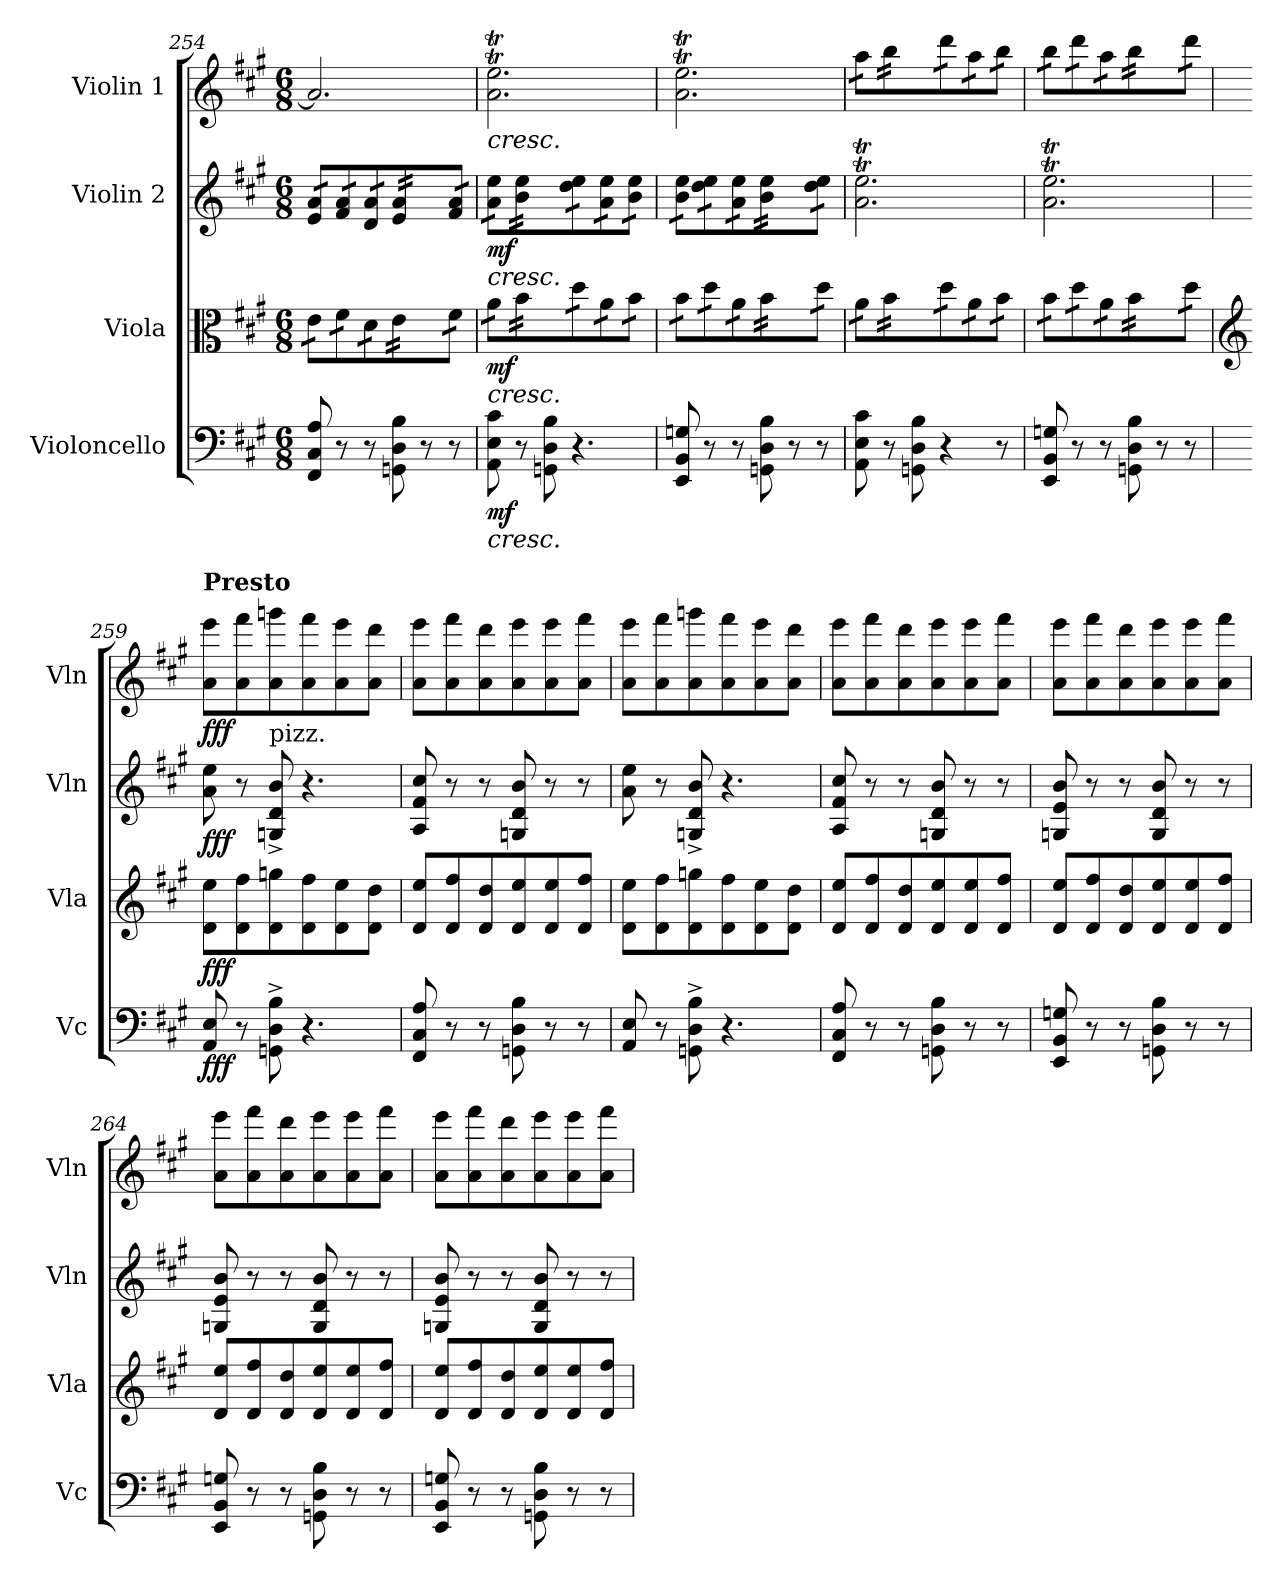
**kern	**dynam	**kern	**dynam	**kern	**dynam	**kern	**dynam
*part4	*part4	*part3	*part3	*part2	*part2	*part1	*part1
*staff4	*staff4	*staff3	*staff3	*staff2	*staff2	*staff1	*staff1
*I"Violoncello	*	*I"Viola	*	*I"Violin 2	*	*I"Violin 1	*
*I'Vc	*	*I'Vla	*	*I'Vln	*	*I'Vln	*
*clefF4	*	*clefC3	*	*clefG2	*	*clefG2	*
*k[f#c#g#]	*	*k[f#c#g#]	*	*k[f#c#g#]	*	*k[f#c#g#]	*
*M6/8	*	*M6/8	*	*M6/8	*	*M6/8	*
=254	=254	=254	=254	=254	=254	=254	=254
*	*	*tremolo	*	*	*	*	*
*	*	*	*	*tremolo	*	*	*
8FF#/ 8C#/ 8A/	.	16e\LL	.	16e/ 16a/LL	.	2.a/]	.
.	.	16e\	.	16e/ 16a/	.	.	.
8r	.	16f#\	.	16f#/ 16a/	.	.	.
.	.	16f#\	.	16f#/ 16a/	.	.	.
8r	.	16d\	.	16d/ 16a/	.	.	.
.	.	16d\	.	16d/ 16a/	.	.	.
8GGn\ 8D\ 8B\	.	16e\	.	16e/ 16a/	.	.	.
.	.	16e\	.	16e/ 16a/	.	.	.
8r	.	16e\	.	16e/ 16a/	.	.	.
.	.	16e\	.	16e/ 16a/	.	.	.
8r	.	16f#\	.	16f#/ 16a/	.	.	.
.	.	16f#\JJ	.	16f#/ 16a/JJ	.	.	.
=255	=255	=255	=255	=255	=255	=255	=255
!	!	!	!	!	!	!LO:TX:b:i:t=cresc.	!
!	!	!	!	!LO:TX:b:i:t=cresc.	!	!	!
!	!	!LO:TX:b:i:t=cresc.	!	!	!	!	!
!LO:TX:b:i:t=cresc.	!	!	!	!	!	!	!
!	!LO:DY:b	!	!LO:DY:b	!	!LO:DY:b	!	!
8AA\ 8E\ 8c#\	mf	16a\LL	mf	16a\ 16ee\LL	mf	2.a\T 2.ee\T	.
.	.	16a\	.	16a\ 16ee\	.	.	.
8r	.	16b\	.	16b\ 16ee\	.	.	.
.	.	16b\	.	16b\ 16ee\	.	.	.
8GGn\ 8D\ 8B\	.	16b\	.	16b\ 16ee\	.	.	.
.	.	16b\	.	16b\ 16ee\	.	.	.
4.r	.	16dd\	.	16dd\ 16ee\	.	.	.
.	.	16dd\	.	16dd\ 16ee\	.	.	.
.	.	16a\	.	16a\ 16ee\	.	.	.
.	.	16a\	.	16a\ 16ee\	.	.	.
.	.	16b\	.	16b\ 16ee\	.	.	.
.	.	16b\JJ	.	16b\ 16ee\JJ	.	.	.
=256	=256	=256	=256	=256	=256	=256	=256
8EE/ 8BB/ 8Gn/	.	16b\LL	.	16b\ 16ee\LL	.	2.a\T 2.ee\T	.
.	.	16b\	.	16b\ 16ee\	.	.	.
8r	.	16dd\	.	16dd\ 16ee\	.	.	.
.	.	16dd\	.	16dd\ 16ee\	.	.	.
8r	.	16a\	.	16a\ 16ee\	.	.	.
.	.	16a\	.	16a\ 16ee\	.	.	.
8GGn\ 8D\ 8B\	.	16b\	.	16b\ 16ee\	.	.	.
.	.	16b\	.	16b\ 16ee\	.	.	.
8r	.	16b\	.	16b\ 16ee\	.	.	.
.	.	16b\	.	16b\ 16ee\	.	.	.
8r	.	16dd\	.	16dd\ 16ee\	.	.	.
.	.	16dd\JJ	.	16dd\ 16ee\JJ	.	.	.
*	*	*	*	*Xtremolo	*	*	*
!!LO:PB:g=z
=257	=257	=257	=257	=257	=257	=257	=257
*	*	*	*	*	*	*tremolo	*
8AA\ 8E\ 8c#\	.	16a\LL	.	2.a\T 2.ee\T	.	16aa\LL	.
.	.	16a\	.	.	.	16aa\	.
8r	.	16b\	.	.	.	16bb\	.
.	.	16b\	.	.	.	16bb\	.
8GGn\ 8D\ 8B\	.	16b\	.	.	.	16bb\	.
.	.	16b\	.	.	.	16bb\	.
4r	.	16dd\	.	.	.	16ddd\	.
.	.	16dd\	.	.	.	16ddd\	.
.	.	16a\	.	.	.	16aa\	.
.	.	16a\	.	.	.	16aa\	.
8r	.	16b\	.	.	.	16bb\	.
.	.	16b\JJ	.	.	.	16bb\JJ	.
=258	=258	=258	=258	=258	=258	=258	=258
8EE/ 8BB/ 8Gn/	.	16b\LL	.	2.a\T 2.ee\T	.	16bb\LL	.
.	.	16b\	.	.	.	16bb\	.
8r	.	16dd\	.	.	.	16ddd\	.
.	.	16dd\	.	.	.	16ddd\	.
8r	.	16a\	.	.	.	16aa\	.
.	.	16a\	.	.	.	16aa\	.
8GGn\ 8D\ 8B\	.	16b\	.	.	.	16bb\	.
.	.	16b\	.	.	.	16bb\	.
8r	.	16b\	.	.	.	16bb\	.
.	.	16b\	.	.	.	16bb\	.
8r	.	16dd\	.	.	.	16ddd\	.
.	.	16dd\JJ	.	.	.	16ddd\JJ	.
*	*	*	*	*	*	*Xtremolo	*
*	*	*Xtremolo	*	*	*	*	*
=259	=259	=259	=259	=259	=259	=259	=259
!!LO:REH:place=s1:a:B:cj:fs=14:t=N
*	*	*clefG2	*	*	*	*	*
!	!	!	!	!	!	!LO:TX:a:B:t=Presto	!
!	!LO:DY:b	!	!LO:DY:b	!	!LO:DY:b	!	!LO:DY:b
8AA/ 8E/	fff	8d\ 8ee\L	fff	8a\ 8ee\	fff	8a\ 8eee\L	fff
8r	.	8d\ 8ff#\	.	8r	.	8a\ 8fff#\	.
!	!	!	!	!LO:TX:a:t=pizz.	!	!	!
8GGn\^ 8D\^ 8B\^	.	8d\ 8ggn\	.	8Gn/^ 8d/^ 8b/^	.	8a\ 8gggn\	.
4.r	.	8d\ 8ff#\	.	4.r	.	8a\ 8fff#\	.
.	.	8d\ 8ee\	.	.	.	8a\ 8eee\	.
.	.	8d\ 8dd\J	.	.	.	8a\ 8ddd\J	.
=260	=260	=260	=260	=260	=260	=260	=260
8FF#/ 8C#/ 8A/	.	8d/ 8ee/L	.	8A/ 8f#/ 8cc#/	.	8a\ 8eee\L	.
8r	.	8d/ 8ff#/	.	8r	.	8a\ 8fff#\	.
8r	.	8d/ 8dd/	.	8r	.	8a\ 8ddd\	.
8GGn\ 8D\ 8B\	.	8d/ 8ee/	.	8Gn/ 8d/ 8b/	.	8a\ 8eee\	.
8r	.	8d/ 8ee/	.	8r	.	8a\ 8eee\	.
8r	.	8d/ 8ff#/J	.	8r	.	8a\ 8fff#\J	.
=261	=261	=261	=261	=261	=261	=261	=261
8AA/ 8E/	.	8d\ 8ee\L	.	8a\ 8ee\	.	8a\ 8eee\L	.
8r	.	8d\ 8ff#\	.	8r	.	8a\ 8fff#\	.
8GGn\^ 8D\^ 8B\^	.	8d\ 8ggn\	.	8Gn/^ 8d/^ 8b/^	.	8a\ 8gggn\	.
4.r	.	8d\ 8ff#\	.	4.r	.	8a\ 8fff#\	.
.	.	8d\ 8ee\	.	.	.	8a\ 8eee\	.
.	.	8d\ 8dd\J	.	.	.	8a\ 8ddd\J	.
!!LO:LB:g=z
=262	=262	=262	=262	=262	=262	=262	=262
8FF#/ 8C#/ 8A/	.	8d/ 8ee/L	.	8A/ 8f#/ 8cc#/	.	8a\ 8eee\L	.
8r	.	8d/ 8ff#/	.	8r	.	8a\ 8fff#\	.
8r	.	8d/ 8dd/	.	8r	.	8a\ 8ddd\	.
8GGn\ 8D\ 8B\	.	8d/ 8ee/	.	8Gn/ 8d/ 8b/	.	8a\ 8eee\	.
8r	.	8d/ 8ee/	.	8r	.	8a\ 8eee\	.
8r	.	8d/ 8ff#/J	.	8r	.	8a\ 8fff#\J	.
=263	=263	=263	=263	=263	=263	=263	=263
8EE/ 8BB/ 8Gn/	.	8d/ 8ee/L	.	8Gn/ 8e/ 8b/	.	8a\ 8eee\L	.
8r	.	8d/ 8ff#/	.	8r	.	8a\ 8fff#\	.
8r	.	8d/ 8dd/	.	8r	.	8a\ 8ddd\	.
8GGn\ 8D\ 8B\	.	8d/ 8ee/	.	8G/ 8d/ 8b/	.	8a\ 8eee\	.
8r	.	8d/ 8ee/	.	8r	.	8a\ 8eee\	.
8r	.	8d/ 8ff#/J	.	8r	.	8a\ 8fff#\J	.
=264	=264	=264	=264	=264	=264	=264	=264
8EE/ 8BB/ 8Gn/	.	8d/ 8ee/L	.	8Gn/ 8e/ 8b/	.	8a\ 8eee\L	.
8r	.	8d/ 8ff#/	.	8r	.	8a\ 8fff#\	.
8r	.	8d/ 8dd/	.	8r	.	8a\ 8ddd\	.
8GGn\ 8D\ 8B\	.	8d/ 8ee/	.	8G/ 8d/ 8b/	.	8a\ 8eee\	.
8r	.	8d/ 8ee/	.	8r	.	8a\ 8eee\	.
8r	.	8d/ 8ff#/J	.	8r	.	8a\ 8fff#\J	.
=265	=265	=265	=265	=265	=265	=265	=265
8EE/ 8BB/ 8Gn/	.	8d/ 8ee/L	.	8Gn/ 8e/ 8b/	.	8a\ 8eee\L	.
8r	.	8d/ 8ff#/	.	8r	.	8a\ 8fff#\	.
8r	.	8d/ 8dd/	.	8r	.	8a\ 8ddd\	.
8GGn\ 8D\ 8B\	.	8d/ 8ee/	.	8G/ 8d/ 8b/	.	8a\ 8eee\	.
8r	.	8d/ 8ee/	.	8r	.	8a\ 8eee\	.
8r	.	8d/ 8ff#/J	.	8r	.	8a\ 8fff#\J	.
=	=	=	=	=	=	=	=
*-	*-	*-	*-	*-	*-	*-	*-
